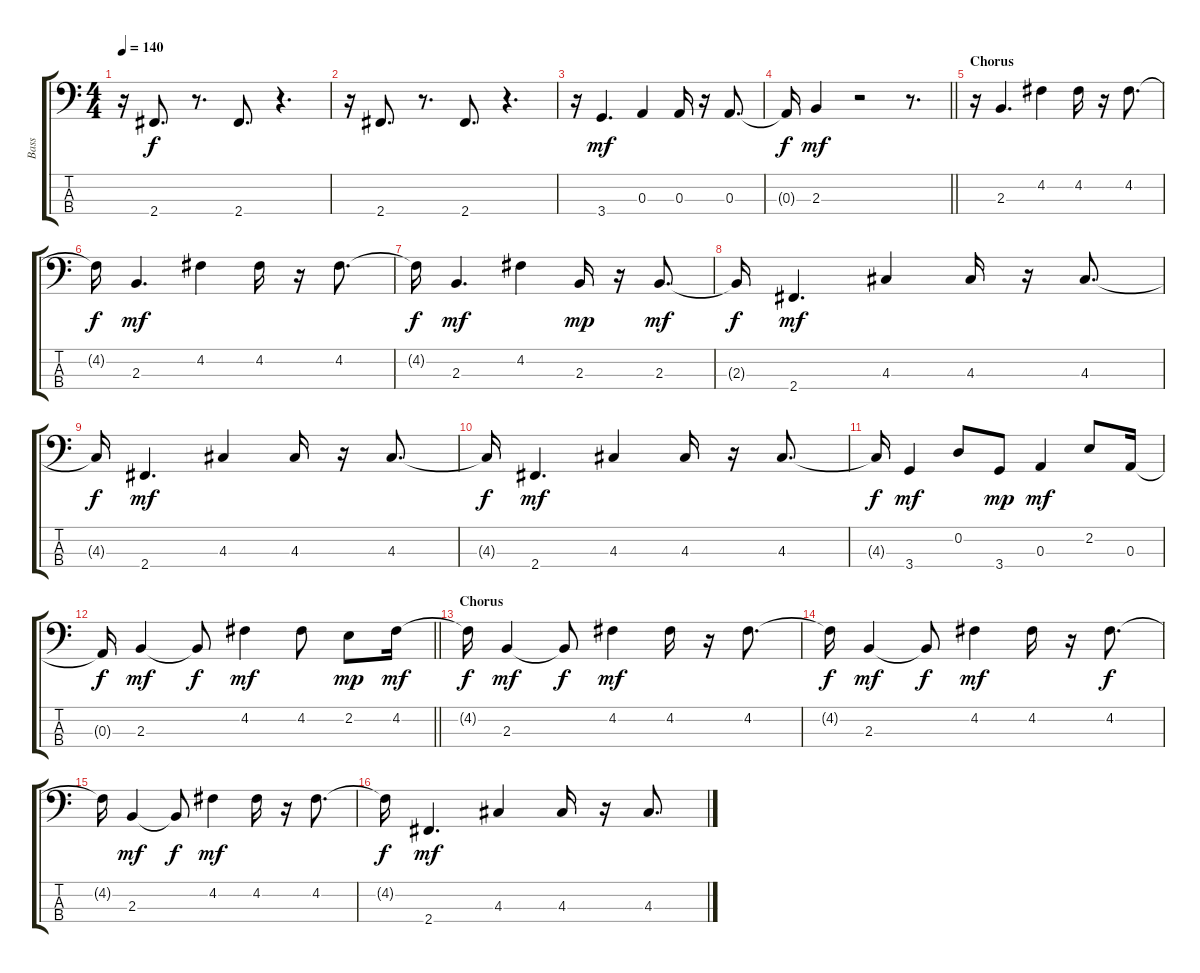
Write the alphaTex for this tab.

\track ("Bass" "Bass") {instrument electricbassfinger}
\staff {score tabs}
\tuning (G2 D2 A1 E1) {hide}
\ts (4 4)
\tempo 140
\clef f4
\ks c
r.16{dy f} 2.4.8{d} r.8{d} 2.4.8{d} r.4{d} |
r.16 2.4.8{d} r.8{d} 2.4.8{d} r.4{d} |
r.16 3.4.4{d dy mf} 0.3.4 0.3.16 r.16 0.3.8{d} |
\barLineRight lightlight
0.3{t}.16{dy f} 2.3.4{dy mf} r.2 r.8{d} |
\section ("" "Chorus")
r.16 2.3.4{d} 4.2.4 4.2.16 r.16 4.2.8{d} |
4.2{t}.16{dy f} 2.3.4{d dy mf} 4.2.4 4.2.16 r.16 4.2.8{d} |
4.2{t}.16{dy f} 2.3.4{d dy mf} 4.2.4 2.3.16{dy mp} r.16 2.3.8{d dy mf} |
2.3{t}.16{dy f} 2.4.4{d dy mf} 4.3.4 4.3.16 r.16 4.3.8{d} |
4.3{t}.16{dy f} 2.4.4{d dy mf} 4.3.4 4.3.16 r.16 4.3.8{d} |
4.3{t}.16{dy f} 2.4.4{d dy mf} 4.3.4 4.3.16 r.16 4.3.8{d} |
4.3{t}.16{dy f} 3.4.4{dy mf} 0.2.8 3.4.8{dy mp} 0.3.4{dy mf} 2.2.8 0.3.16 |
\barLineRight lightlight
0.3{t}.16{dy f} 2.3.4{dy mf} 2.3{t}.8{dy f} 4.2.4{dy mf} 4.2.8 2.2.8{dy mp} 4.2.16{dy mf} |
\section ("" "Chorus")
4.2{t}.16{dy f} 2.3.4{dy mf} 2.3{t}.8{dy f} 4.2.4{dy mf} 4.2.16 r.16 4.2.8{d} |
4.2{t}.16{dy f} 2.3.4{dy mf} 2.3{t}.8{dy f} 4.2.4{dy mf} 4.2.16 r.16 4.2.8{d dy f} |
4.2{t}.16 2.3.4{dy mf} 2.3{t}.8{dy f} 4.2.4{dy mf} 4.2.16 r.16 4.2.8{d} |
4.2{t}.16{dy f} 2.4.4{d dy mf} 4.3.4 4.3.16 r.16 4.3.8{d}
